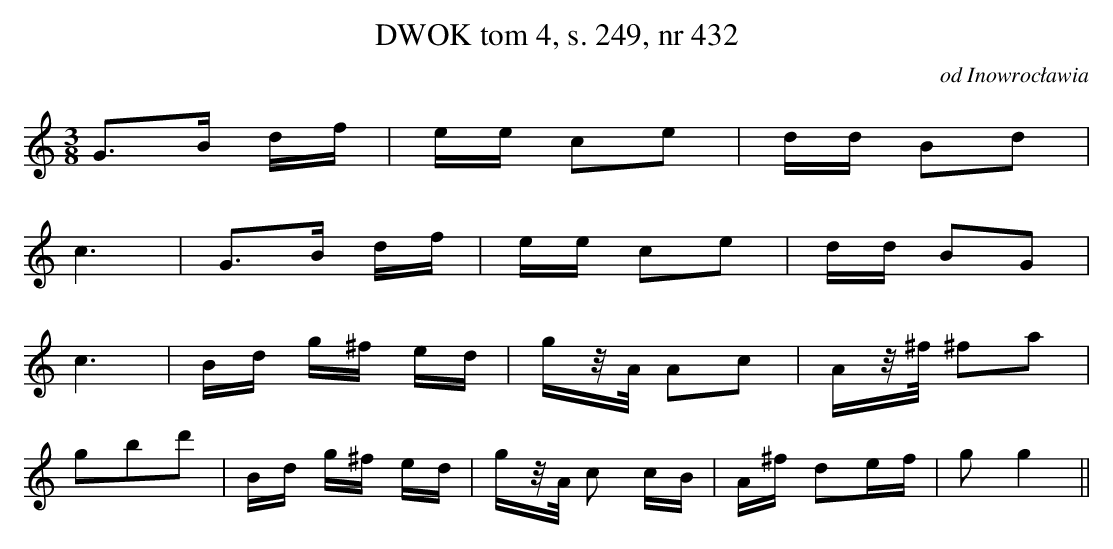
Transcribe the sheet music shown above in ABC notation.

X:1
T: DWOK tom 4, s. 249, nr 432
O:od Inowrocławia
L: 1/16
M: 3/8
K: C
G3B df | ee c2e2 | dd B2d2 |
c6 | G3B df | ee c2e2 | dd B2G2 |
c6 | Bd g^f ed | gz/A/ A2c2 | Az/^f/ ^f2a2 |
g2b2d'2  | Bd g^f ed | gz/A/ c2 cB | A^f d2ef | g2g4 ||
